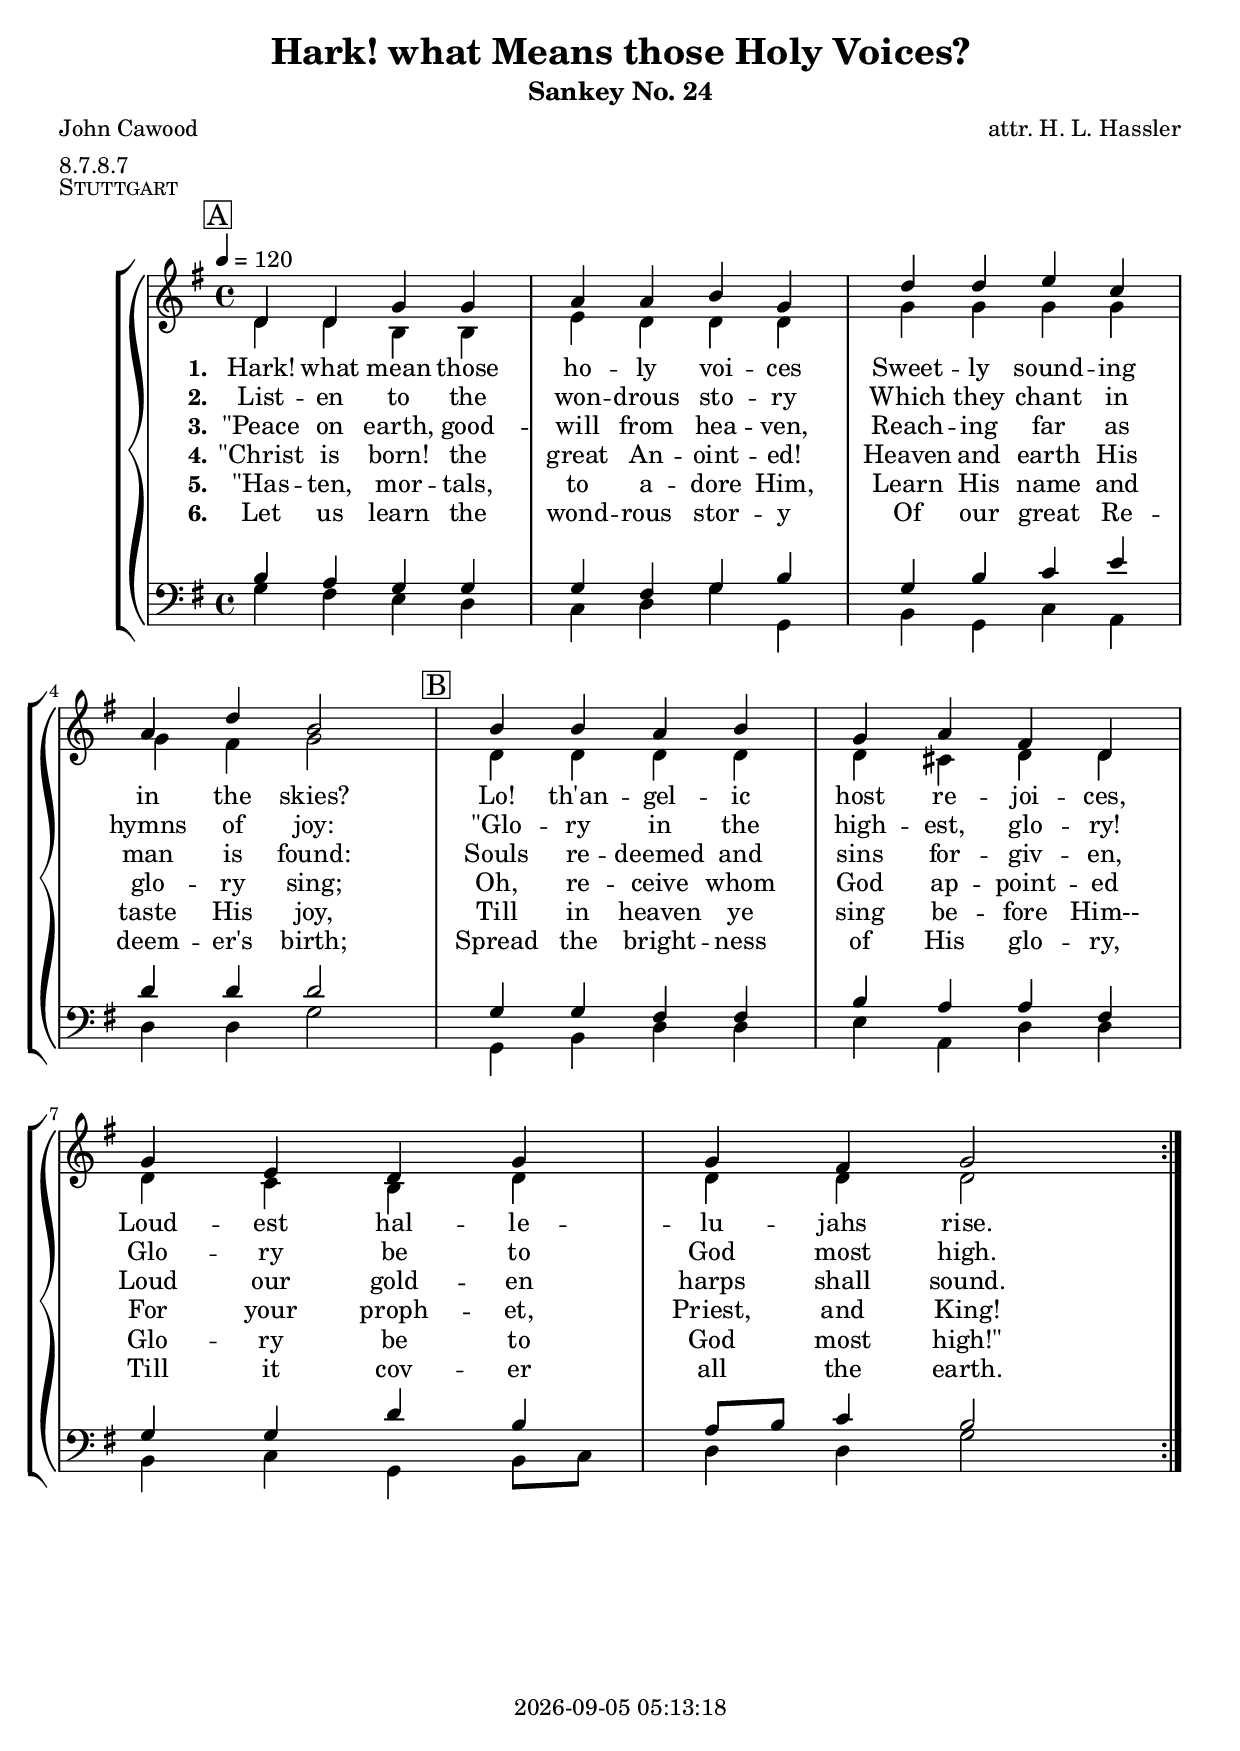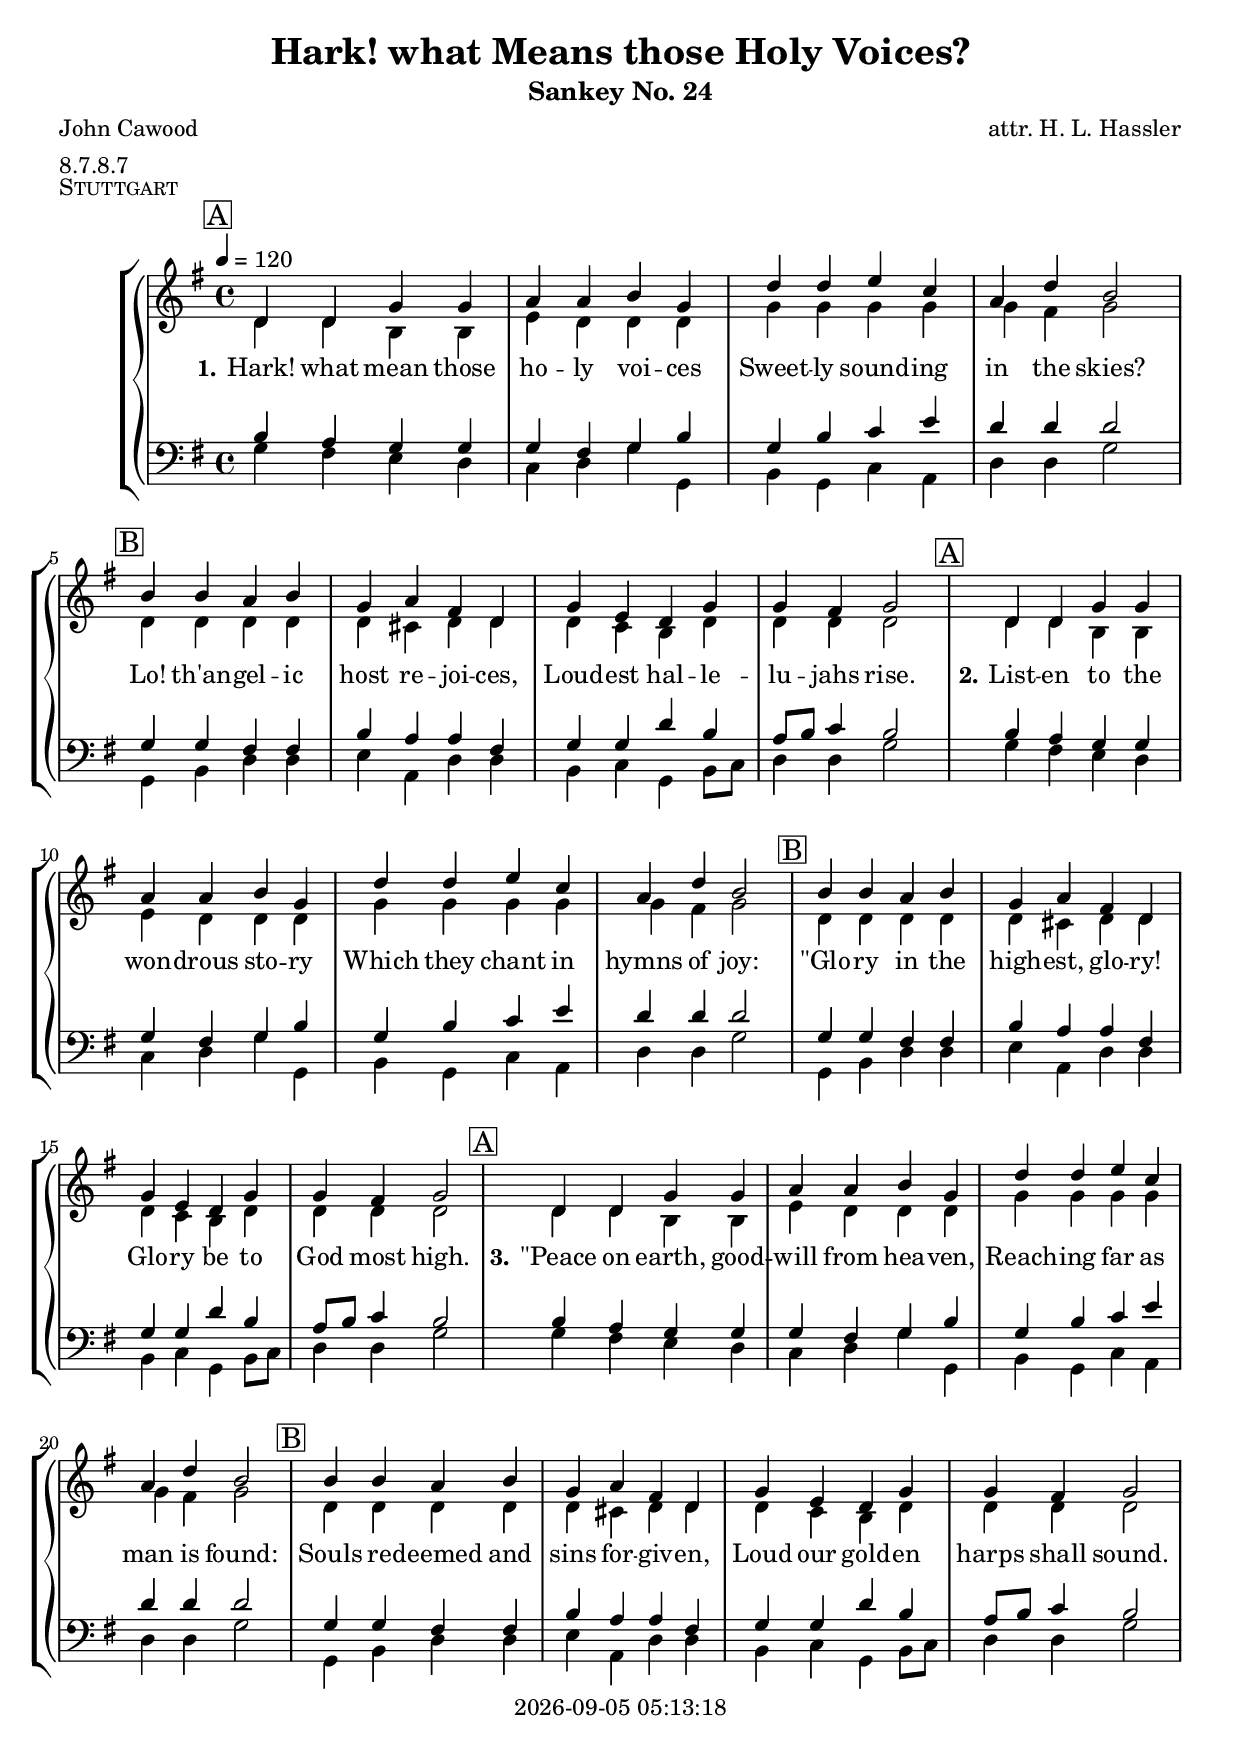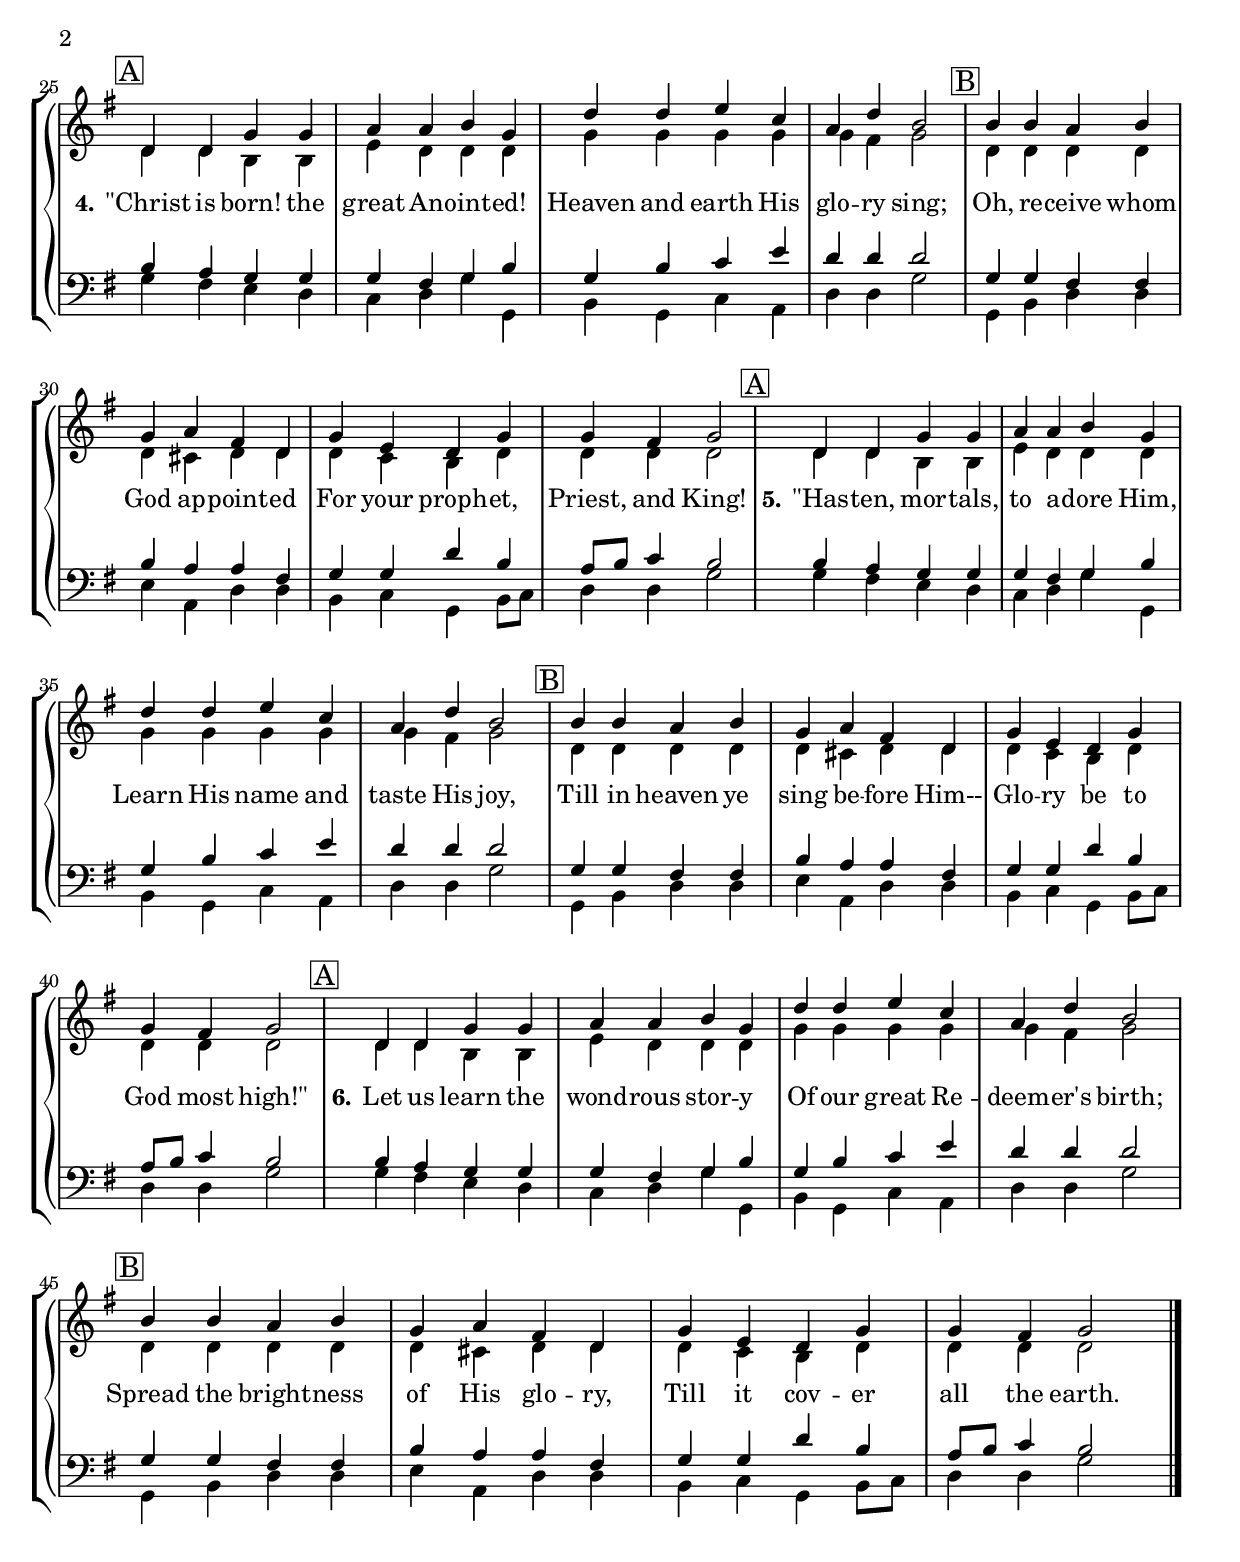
\version "2.20.2"

\include "articulate.ly"

today = #(strftime "%Y-%m-%d %H:%M:%S" (localtime (current-time)))

\header {
% centered at top
%  dedication  = "dedication"
  title       = "Hark! what Means those Holy Voices?"
  subtitle    = "Sankey No. 24"
%  instrument  = "instrument"
  
% arrangement of following lines:
%
%  poet    composer
%  meter   arranger
%  piece       opus

  composer    = "attr. H. L. Hassler"
%  arranger    = "arranger"
%  opus        = "opus"

  poet        = "John Cawood"
  meter       = "8.7.8.7"
  piece       = \markup \smallCaps Stuttgart

% centered at bottom
% tagline     = "tagline" % default lilypond version
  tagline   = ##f
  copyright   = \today
}

% #(set-global-staff-size 16)

verses = 6

global = {
  \key g \major
  \time 4/4
  \tempo 4=120
}

RehearsalTrack = {
% \set Score.currentBarNumber = #5
% \mark \markup { \circle "1a" }
  \repeat volta \verses {
    \mark \markup { \box "A" } s1*4
    \mark \markup { \box "B" } s1*4
  }
}

soprano = \relative {
  \global
  \repeat volta \verses {
    d'4 d g g
    a4 a b g
    d'4 d e c
    a4 d b2
    b4 b a b % B
    g4 a fis d
    g4 e d g
    g4 fis g2
  }
}

alto = \relative {
  \global
  \repeat volta \verses {
    d'4 d b b
    e4 d d d
    g4 g g g
    g4 fis g2
    d4 d d d % B
    d4 cis d d
    d4 c b d
    d4 d d2
  }
}

tenor = \relative {
  \global
  \repeat volta \verses {
    b4 a g g
    g4 fis g b
    g4  b c e
    d4 d d2
    g,4 g fis fis % B
    b4 a a fis
    g4 g d' b
    a8 b c4 b2
  }
}

bass= \relative {
  \global
  \repeat volta \verses {
    g4 fis e d
    c4 d g g,
    b4 g c a
    d4 d g2
    g,4 b d d % B
    e4 a, d d
    b4 c g b8 c
    d4 d g2
  }
}

chorus = \lyricmode {
}

wordsOne = \lyricmode {
  \set stanza = "1."
  Hark! what mean those ho -- ly voi -- ces
  Sweet -- ly sound -- ing in the skies?
  Lo! th'an -- gel -- ic host re -- joi -- ces,
  Loud -- est hal -- le -- lu -- jahs rise.
}
  
wordsTwo = \lyricmode {
  \set stanza = "2."
  List -- en to the won -- drous sto -- ry
  Which they chant in hymns of joy:
  "\"Glo" -- ry in the high -- est, glo -- ry!
  Glo -- ry be to God most high.
}
  
wordsThree = \lyricmode {
  \set stanza = "3."
  "\"Peace" on earth, good -- will from hea -- ven,
  Reach -- ing far as man is found:
  Souls re -- deemed and sins for -- giv -- en,
  Loud our gold -- en harps shall sound.
}
  
wordsFour = \lyricmode {
  \set stanza = "4."
  "\"Christ" is born! the great An -- oint -- ed!
  Heaven and earth His glo -- ry sing;
  Oh, re -- ceive whom God ap -- point -- ed
  For your proph -- et, Priest, and King!
}
  
wordsFive = \lyricmode {
  \set stanza = "5."
  "\"Has" -- ten, mor -- tals, to a -- dore Him,
  Learn His name and taste His joy,
  Till in heaven ye sing be -- fore Him--
  Glo -- ry be to God most "high!\""
}
  
wordsSix = \lyricmode {
  \set stanza = "6."
  Let us learn the wond -- rous stor -- y
  Of our great Re -- deem -- er's birth;
  Spread the bright -- ness of His glo -- ry,
  Till it cov -- er all the earth.
}
  
wordsMidi = \lyricmode {
  \set stanza = "1."
  "\nHark! " "what " "mean " "those " ho "ly " voi "ces "
  "\nSweet" "ly " sound "ing " "in " "the " "skies? "
  "\nLo! " th'an gel "ic " "host " re joi "ces, "
  "\nLoud" "est " hal le lu "jahs " "rise. "

  \set stanza = "2."
  "\nList" "en " "to " "the " won "drous " sto "ry "
  "\nWhich " "they " "chant " "in " "hymns " "of " "joy: "
  "\n\"Glo" "ry " "in " "the " high "est, " glo "ry! "
  "\nGlo" "ry " "be " "to " "God " "most " "high. "

  \set stanza = "3."
  "\n\"Peace " "on " "earth, " good "will " "from " hea "ven, "
  "\nReach" "ing " "far " "as " "man " "is " "found: "
  "\nSouls " re "deemed " "and " "sins " for giv "en, "
  "\nLoud " "our " gold "en " "harps " "shall " "sound. "

  \set stanza = "4."
  "\n\"Christ " "is " "born! " "the " "great " An oint "ed! "
  "\nHeaven " "and " "earth " "His " glo "ry " "sing; "
  "\nOh, " re "ceive " "whom " "God " ap point "ed "
  "\nFor " "your " proph "et, " "Priest, " "and " "King! "

  \set stanza = "5."
  "\n\"Has" "ten, " mor "tals, " "to " a "dore " "Him, "
  "\nLearn " "His " "name " "and " "taste " "His " "joy, "
  "\nTill " "in " "heaven " "ye " "sing " be "fore " Him
  "\nGlo" "ry " "be " "to " "God " "most " "high!\" "

  \set stanza = "6."
  "\nLet " "us " "learn " "the " wond "rous " stor "y "
  "\nOf " "our " "great " Re deem "er's " "birth; "
  "\nSpread " "the " bright "ness " "of " "His " glo "ry, "
  "\nTill " "it " cov "er " "all " "the " "earth. "
}
  
\book {
  \bookOutputSuffix "repeat"
  \score {
%    \unfoldRepeats
%    \articulate
%    <<
    \context GrandStaff <<
      <<
        \new ChoirStaff <<
                                  % Joint soprano/alto staff
          \new Staff <<
            \new Voice \RehearsalTrack
            \new Voice = "soprano" { \voiceOne \soprano }
            \new Voice = "alto"    { \voiceTwo \alto    }
            \new Lyrics \lyricsto "soprano" { \wordsOne \chorus }
            \new Lyrics \lyricsto "soprano"   \wordsTwo
            \new Lyrics \lyricsto "soprano"   \wordsThree
            \new Lyrics \lyricsto "soprano"   \wordsFour
            \new Lyrics \lyricsto "soprano"   \wordsFive
            \new Lyrics \lyricsto "soprano"   \wordsSix
%            \new Lyrics \lyricsto "soprano" { \wordsOne   \chorus
%                                              \wordsTwo   \chorus
%                                              \wordsThree \chorus
%                                              \wordsFour  \chorus
%                                              \wordsFive  \chorus
%                                              \wordsSix   \chorus
%                                            }
%            \new Lyrics \lyricsto "soprano" \wordsMidi
          >>
                                  % Joint tenor/bass staff
          \new Staff <<
            \clef "bass"
            \new Voice = "tenor" { \voiceOne \tenor }
            \new Voice = "bass"  { \voiceTwo \bass  }
          >>
        >>
      >>
    >>
    \layout {
      indent = 1.5\cm
      \context {
        \Staff \RemoveAllEmptyStaves
      }
    }
  }
}
  
\book {
  \bookOutputSuffix "single"
  \score {
    \unfoldRepeats
%    \articulate
    \context GrandStaff <<
      <<
        \new ChoirStaff <<
                                  % Joint soprano/alto staff
          \new Staff <<
            \new Voice \RehearsalTrack
            \new Voice = "soprano" { \voiceOne \soprano \bar "|." }
            \new Voice = "alto"    { \voiceTwo \alto    }
            \new Lyrics \lyricsto "soprano" { \wordsOne   \chorus
                                              \wordsTwo   \chorus
                                              \wordsThree \chorus
                                              \wordsFour  \chorus
                                              \wordsFive  \chorus
                                              \wordsSix   \chorus
                                            }
          >>
                                  % Joint tenor/bass staff
          \new Staff <<
            \clef "bass"
            \new Voice = "tenor" { \voiceOne \tenor }
            \new Voice = "bass"  { \voiceTwo \bass  }
          >>
        >>
      >>
    >>
    \layout {
      indent = 1.5\cm
      \context {
        \Staff \RemoveAllEmptyStaves
      }
    }
  }
}
  
\book {
  \bookOutputSuffix "midi"
  \score {
    \unfoldRepeats
%    \articulate
    \context GrandStaff <<
      <<
        \new ChoirStaff <<
                                  % Joint soprano/alto staff
          \new Staff <<
            \new Voice \RehearsalTrack
            \new Voice = "soprano" { \voiceOne \soprano }
            \new Voice = "alto"    { \voiceTwo \alto    }
            \new Lyrics \lyricsto "soprano" \wordsMidi
          >>
                                  % Joint tenor/bass staff
          \new Staff <<
            \clef "bass"
            \new Voice = "tenor" { \voiceOne \tenor }
            \new Voice = "bass"  { \voiceTwo \bass  }
          >>
        >>
      >>
    >>
    \midi {}
  }
}
